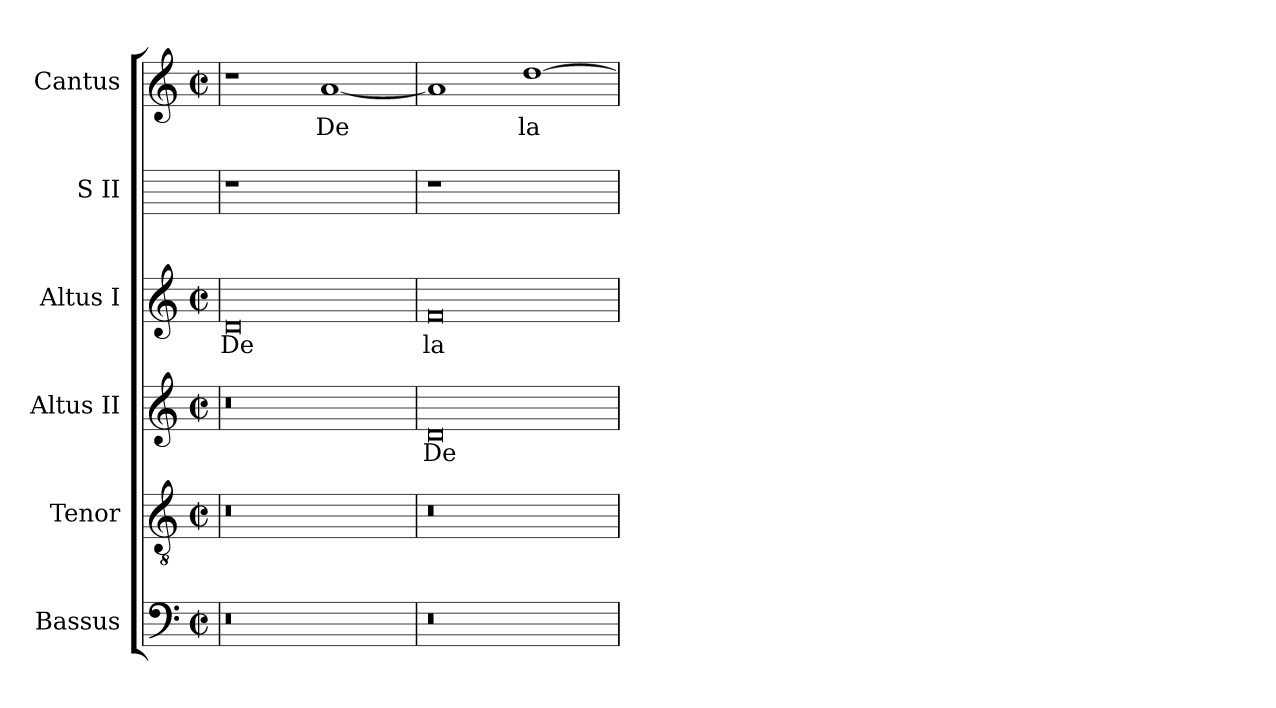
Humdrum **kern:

**kern	**kern	**kern	**text	**kern	**text	**kern	**kern	**text
*part6	*part5	*part4	*part4	*part3	*part3	*part2	*part1	*part1
*staff6	*staff5	*staff4	*staff4	*staff3	*staff3	*staff2	*staff1	*staff1
*I"Bassus	*I"Tenor	*I"Altus II	*	*I"Altus I	*	*I"S II	*I"Cantus	*
*I'B	*I'T	*I'A II	*	*I'A I	*	*	*	*
!!LO:PB:g=z
*stria5	*stria5	*stria5	*	*stria5	*	*stria5	*stria5	*
*clefF4	*clefGv2	*clefG2	*	*clefG2	*	*	*clefG2	*
*M2/2	*M2/2	*M2/2	*	*M2/2	*	*	*M2/2	*
*met(c|)	*met(c|)	*met(c|)	*	*met(c|)	*	*	*met(c|)	*
=1	=1	=1	=1!	=1	=1!	=1	=1!	=1!
!	!	!	!	!	!LO:LY:b:cj	!	!	!
0r	0r	0r	.	0d	De	1r	1r	.
!	!	!	!	!	!	!	!	!LO:LY:b:cj
.	.	.	.	.	.	1ryy	[<1a	De
=2	=2	=2	=2	=2	=2	=2	=2	=2
!	!	!	!LO:LY:b:cj	!	!LO:LY:b:cj	!	!	!
0r	0r	0d	De	0f	la	1r	1a]	.
!	!	!	!	!	!	!	!	!LO:LY:b:cj
.	.	.	.	.	.	1ryy	[>1dd	la-
=	=	=	=	=	=	=	=	=
*-	*-	*-	*-	*-	*-	*-	*-	*-
